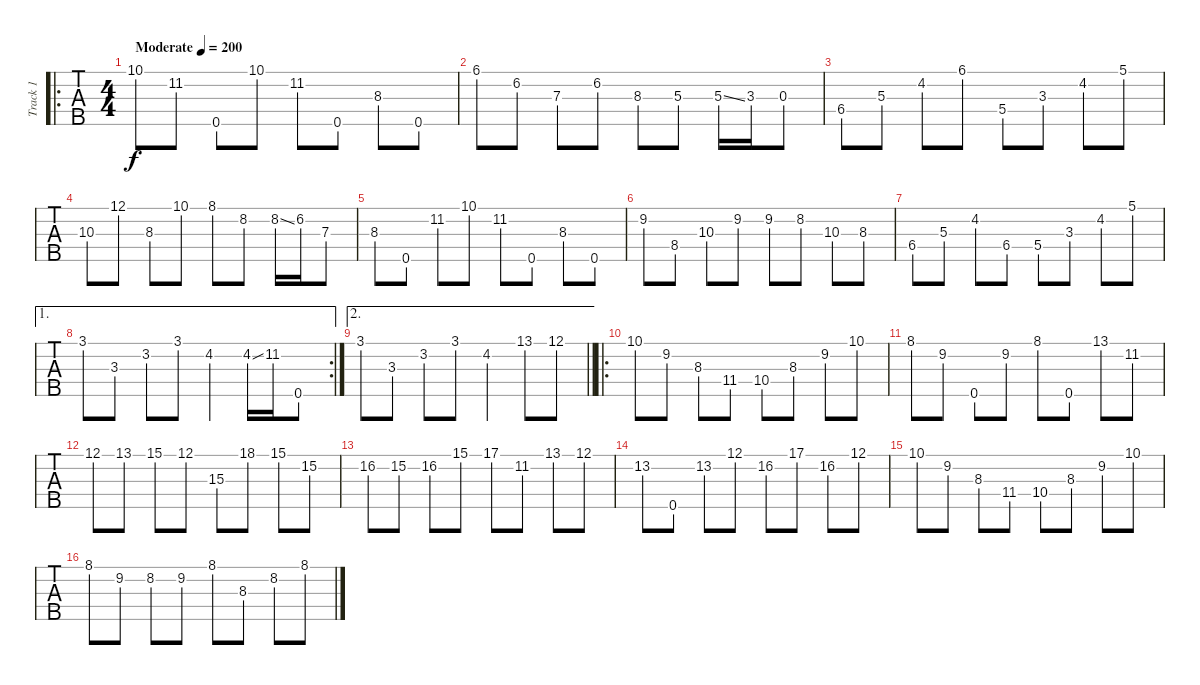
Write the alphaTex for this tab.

\track ("Track 1" "Track 1") {instrument banjo}
\staff {tabs}
\tuning (D4 B3 G3 D3 G4) {hide}
\displaytranspose 12
\ro
\ts (4 4)
\tempo (200 "Moderate")
\clef g2
\ks c
10.1.8{dy f instrument banjo} 11.2.8 0.5.8 10.1.8 11.2.8 0.5.8 8.3.8 0.5.8 |
6.1.8 6.2.8 7.3.8 6.2.8 8.3.8 5.3.8 5.3{ss}.16 3.3.16 0.3.8 |
6.4.8 5.3.8 4.2.8 6.1.8 5.4.8 3.3.8 4.2.8 5.1.8 |
10.3.8 12.1.8 8.3.8 10.1.8 8.1.8 8.2.8 8.2{ss}.16 6.2.16 7.3.8 |
8.3.8 0.5.8 11.2.8 10.1.8 11.2.8 0.5.8 8.3.8 0.5.8 |
9.2.8 8.4.8 10.3.8 9.2.8 9.2.8 8.2.8 10.3.8 8.3.8 |
6.4.8 5.3.8 4.2.8 6.4.8 5.4.8 3.3.8 4.2.8 5.1.8 |
\ae 1
\rc 2
3.1.8 3.3.8 3.2.8 3.1.8 4.2.4 4.2{ss}.16 11.2.16 0.5.8 |
\ae 2
\barLineRight lightlight
3.1.8 3.3.8 3.2.8 3.1.8 4.2.4 13.1.8 12.1.8 |
\ro
10.1.8 9.2.8 8.3.8 11.4.8 10.4.8 8.3.8 9.2.8 10.1.8 |
8.1.8 9.2.8 0.5.8 9.2.8 8.1.8 0.5.8 13.1.8 11.2.8 |
12.1.8 13.1.8 15.1.8 12.1.8 15.3.8 18.1.8 15.1.8 15.2.8 |
16.2.8 15.2.8 16.2.8 15.1.8 17.1.8 11.2.8 13.1.8 12.1.8 |
13.2.8 0.5.8 13.2.8 12.1.8 16.2.8 17.1.8 16.2.8 12.1.8 |
10.1.8 9.2.8 8.3.8 11.4.8 10.4.8 8.3.8 9.2.8 10.1.8 |
8.1.8 9.2.8 8.2.8 9.2.8 8.1.8 8.3.8 8.2.8 8.1.8
